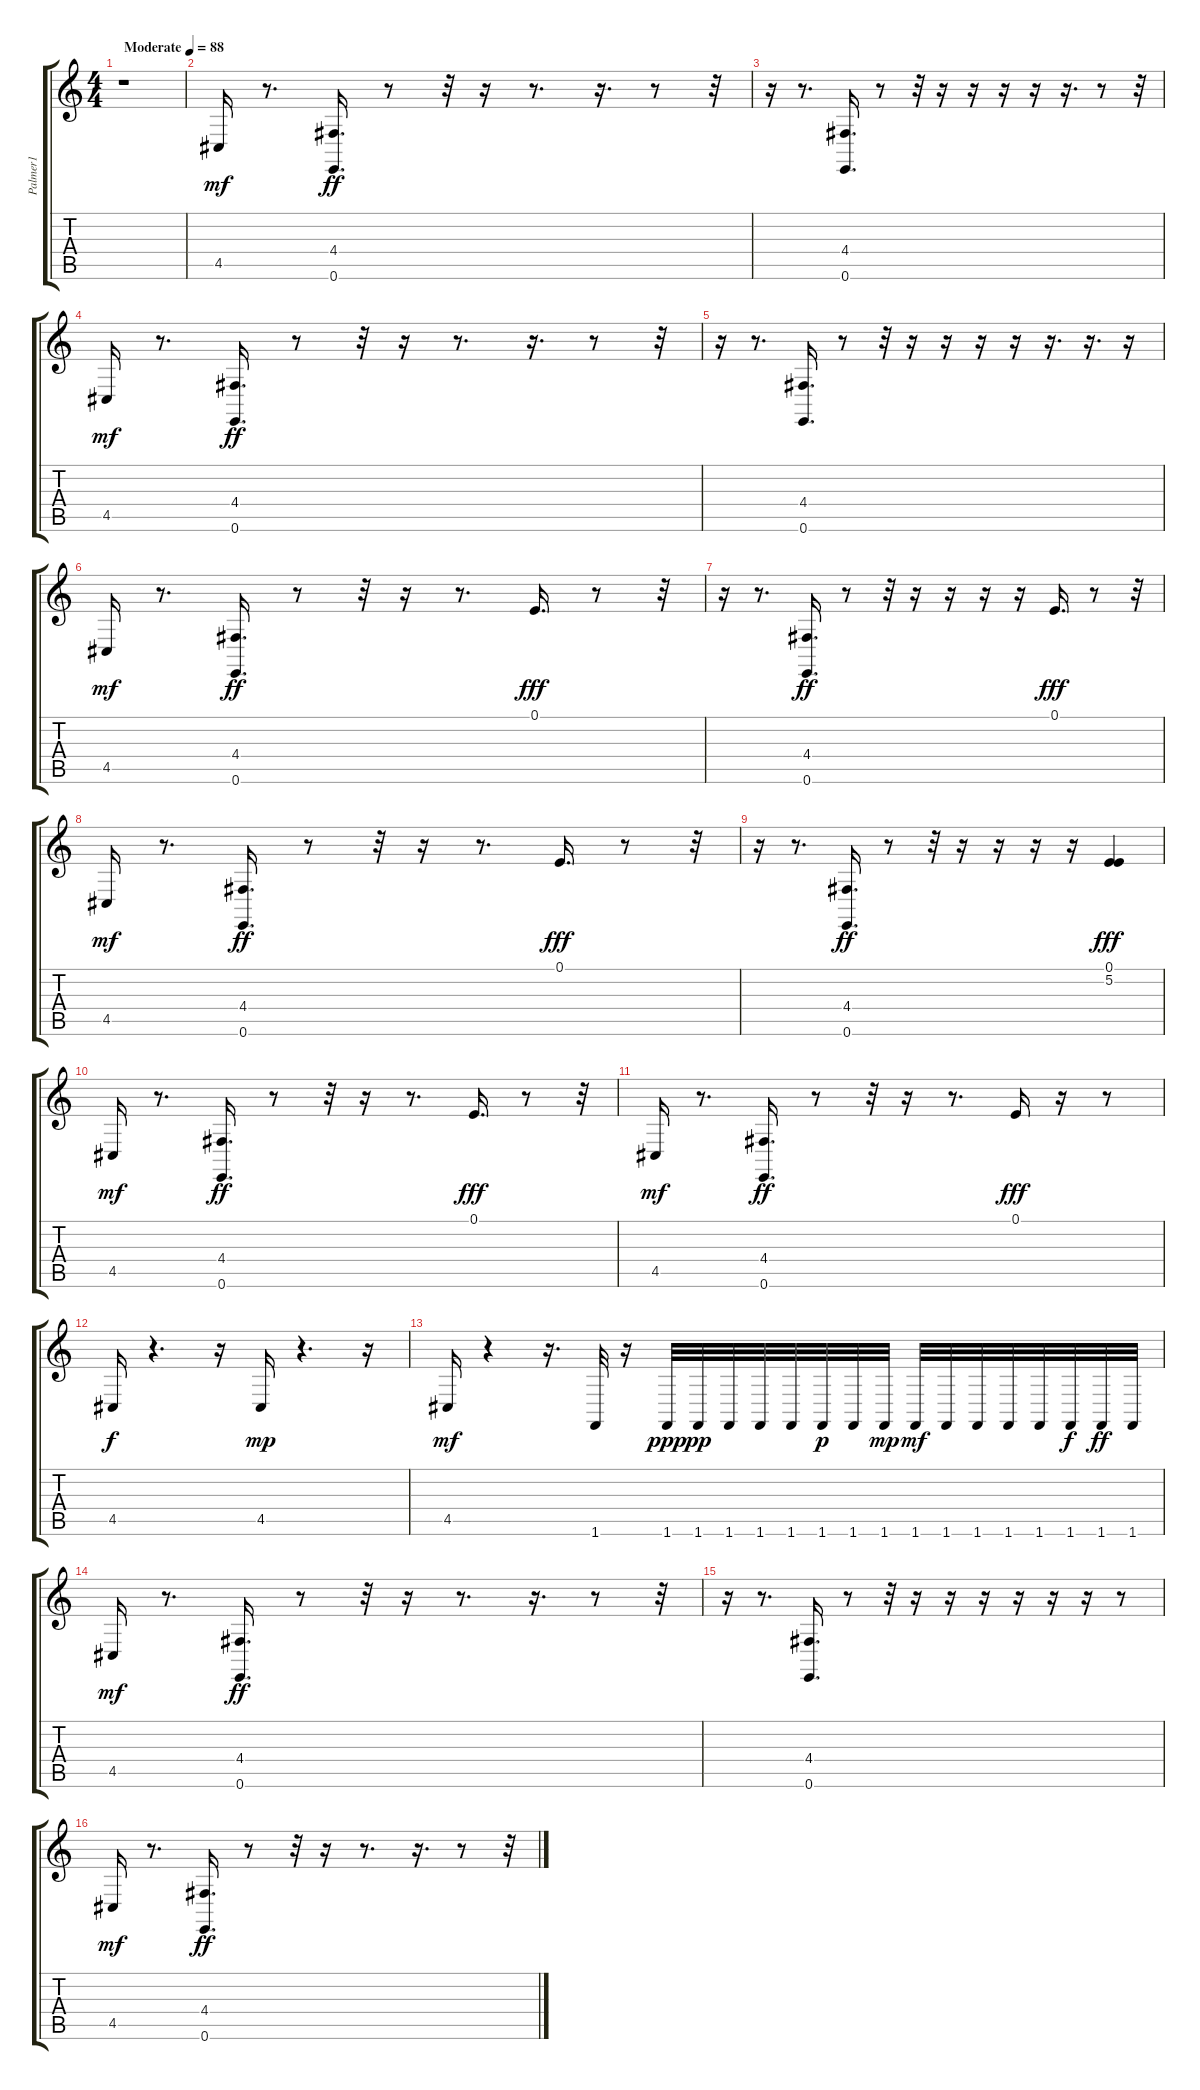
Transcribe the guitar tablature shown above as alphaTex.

\track ("Palmer1" "Palmer1") {instrument acousticgrandpiano}
\staff {score tabs}
\tuning (E4 B3 G3 D3 A2 E2) {hide}
\ts (4 4)
\tempo (88 "Moderate")
\clef g2
\ks c
r.1{dy mf instrument acousticgrandpiano} |
4.5.16 r.8{d} (4.4 0.6).16{d dy ff} r.8 r.32 r.16 r.8{d} r.16{d} r.8 r.32 |
r.16 r.8{d} (4.4 0.6).16{d} r.8 r.32 r.16 r.16 r.16 r.16 r.16{d} r.8 r.32 |
4.5.16{dy mf} r.8{d} (4.4 0.6).16{d dy ff} r.8 r.32 r.16 r.8{d} r.16{d} r.8 r.32 |
r.16 r.8{d} (4.4 0.6).16{d} r.8 r.32 r.16 r.16 r.16 r.16 r.16{d} r.16{d} r.16 |
4.5.16{dy mf} r.8{d} (4.4 0.6).16{d dy ff} r.8 r.32 r.16 r.8{d} 0.1.16{d dy fff} r.8 r.32 |
r.16 r.8{d} (4.4 0.6).16{d dy ff} r.8 r.32 r.16 r.16 r.16 r.16 0.1.16{d dy fff} r.8 r.32 |
4.5.16{dy mf} r.8{d} (4.4 0.6).16{d dy ff} r.8 r.32 r.16 r.8{d} 0.1.16{d dy fff} r.8 r.32 |
r.16 r.8{d} (4.4 0.6).16{d dy ff} r.8 r.32 r.16 r.16 r.16 r.16 (0.1 5.2).4{dy fff} |
4.5.16{dy mf} r.8{d} (4.4 0.6).16{d dy ff} r.8 r.32 r.16 r.8{d} 0.1.16{d dy fff} r.8 r.32 |
4.5.16{dy mf} r.8{d} (4.4 0.6).16{d dy ff} r.8 r.32 r.16 r.8{d} 0.1.16{dy fff} r.16 r.8 |
4.5.16{dy f} r.4{d} r.16 4.5.16{dy mp} r.4{d} r.16 |
4.5.16{dy mf} r.4 r.16{d} 1.6.32 r.16 1.6.32{dy ppp} 1.6.32{dy pp} 1.6.32 1.6.32 1.6.32 1.6.32{dy p} 1.6.32 1.6.32{dy mp} 1.6.32{dy mf} 1.6.32 1.6.32 1.6.32 1.6.32 1.6.32{dy f} 1.6.32{dy ff} 1.6.32 |
4.5.16{dy mf} r.8{d} (4.4 0.6).16{d dy ff} r.8 r.32 r.16 r.8{d} r.16{d} r.8 r.32 |
r.16 r.8{d} (4.4 0.6).16{d} r.8 r.32 r.16 r.16 r.16 r.16 r.16 r.16 r.8 |
4.5.16{dy mf} r.8{d} (4.4 0.6).16{d dy ff} r.8 r.32 r.16 r.8{d} r.16{d} r.8 r.32
